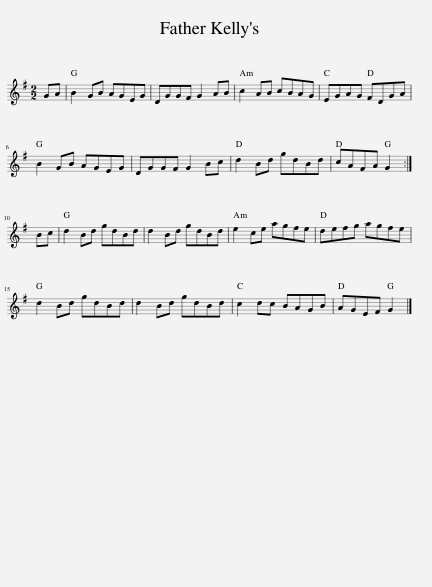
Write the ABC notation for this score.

X:1
L:1/8
M:2/2
I:linebreak $
K:G
V:1 treble
V:1
 GA | B2 GB AGEG | DGGF G2 AB | c2 AB cBAG | EGAG FDGA |$ %5
 B2 GB AGEG | DGGF G2 Bc | d2 Bd gdBd | cAFA G2 :|$ Bc | %10
 d2 Bd gdBd | d2 Bd gdBd | e2 ce agfe | defg agfe |$ d2 Bd gdBd | %15
 d2 Bd gdBd | c2 dc BAGB | AGEF G2 |] %18
